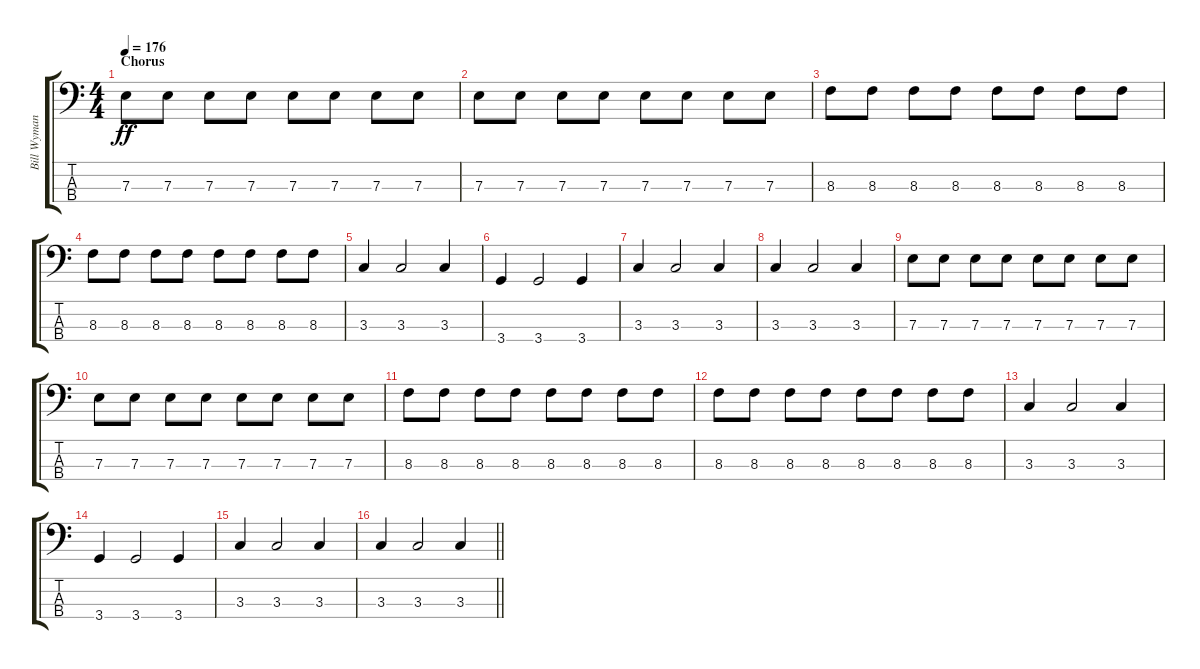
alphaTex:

\track ("Bill Wyman" "Bill Wyman") {instrument electricbasspick}
\staff {score tabs}
\tuning (G2 D2 A1 E1) {hide}
\ts (4 4)
\section ("" "Chorus")
\tempo 176
\clef f4
\ks c
7.3.8{dy ff} 7.3.8 7.3.8 7.3.8 7.3.8 7.3.8 7.3.8 7.3.8 |
7.3.8 7.3.8 7.3.8 7.3.8 7.3.8 7.3.8 7.3.8 7.3.8 |
8.3.8 8.3.8 8.3.8 8.3.8 8.3.8 8.3.8 8.3.8 8.3.8 |
8.3.8 8.3.8 8.3.8 8.3.8 8.3.8 8.3.8 8.3.8 8.3.8 |
3.3.4 3.3.2 3.3.4 |
3.4.4 3.4.2 3.4.4 |
3.3.4 3.3.2 3.3.4 |
3.3.4 3.3.2 3.3.4 |
7.3.8 7.3.8 7.3.8 7.3.8 7.3.8 7.3.8 7.3.8 7.3.8 |
7.3.8 7.3.8 7.3.8 7.3.8 7.3.8 7.3.8 7.3.8 7.3.8 |
8.3.8 8.3.8 8.3.8 8.3.8 8.3.8 8.3.8 8.3.8 8.3.8 |
8.3.8 8.3.8 8.3.8 8.3.8 8.3.8 8.3.8 8.3.8 8.3.8 |
3.3.4 3.3.2 3.3.4 |
3.4.4 3.4.2 3.4.4 |
3.3.4 3.3.2 3.3.4 |
\barLineRight lightlight
3.3.4 3.3.2 3.3.4
